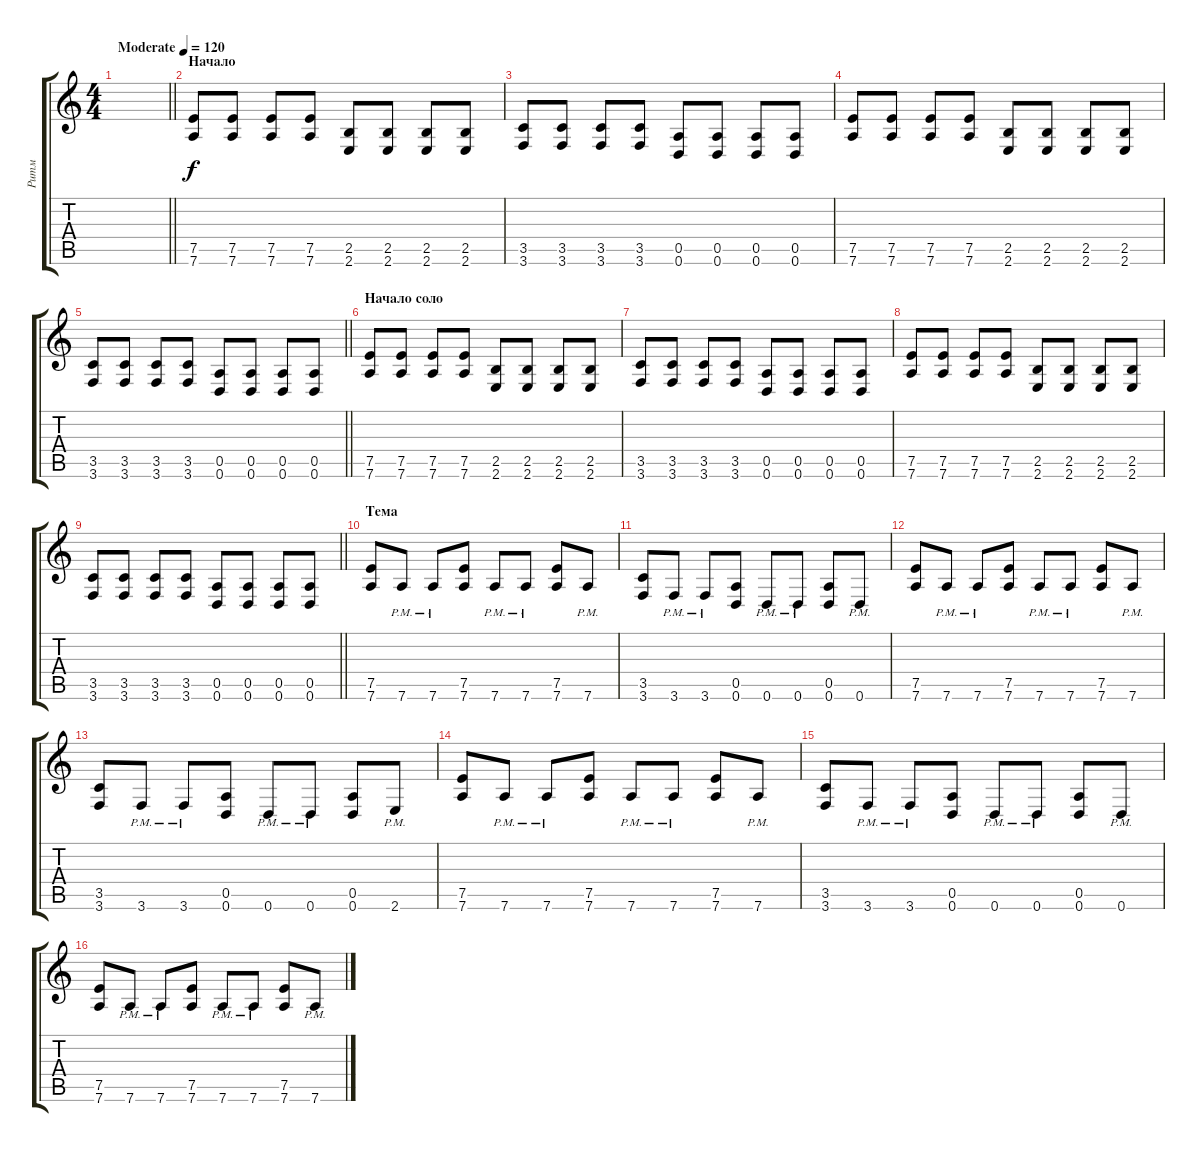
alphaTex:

\track ("Ритм" "Ритм") {instrument distortionguitar}
\staff {score tabs}
\tuning (E4 B3 G3 D3 A2 D2) {hide}
\ts (4 4)
\tempo (120 "Moderate")
\clef g2
\barLineRight lightlight
\ks c
|
\section ("" "Начало")
(7.5 7.6).8 (7.5 7.6).8 (7.5 7.6).8 (7.5 7.6).8 (2.5 2.6).8 (2.5 2.6).8 (2.5 2.6).8 (2.5 2.6).8 |
(3.5 3.6).8 (3.5 3.6).8 (3.5 3.6).8 (3.5 3.6).8 (0.5 0.6).8 (0.5 0.6).8 (0.5 0.6).8 (0.5 0.6).8 |
(7.5 7.6).8 (7.5 7.6).8 (7.5 7.6).8 (7.5 7.6).8 (2.5 2.6).8 (2.5 2.6).8 (2.5 2.6).8 (2.5 2.6).8 |
\barLineRight lightlight
(3.5 3.6).8 (3.5 3.6).8 (3.5 3.6).8 (3.5 3.6).8 (0.5 0.6).8 (0.5 0.6).8 (0.5 0.6).8 (0.5 0.6).8 |
\section ("" "Начало соло")
(7.5 7.6).8 (7.5 7.6).8 (7.5 7.6).8 (7.5 7.6).8 (2.5 2.6).8 (2.5 2.6).8 (2.5 2.6).8 (2.5 2.6).8 |
(3.5 3.6).8 (3.5 3.6).8 (3.5 3.6).8 (3.5 3.6).8 (0.5 0.6).8 (0.5 0.6).8 (0.5 0.6).8 (0.5 0.6).8 |
(7.5 7.6).8 (7.5 7.6).8 (7.5 7.6).8 (7.5 7.6).8 (2.5 2.6).8 (2.5 2.6).8 (2.5 2.6).8 (2.5 2.6).8 |
\barLineRight lightlight
(3.5 3.6).8 (3.5 3.6).8 (3.5 3.6).8 (3.5 3.6).8 (0.5 0.6).8 (0.5 0.6).8 (0.5 0.6).8 (0.5 0.6).8 |
\section ("" "Тема")
(7.5 7.6).8 7.6{pm}.8 7.6{pm}.8 (7.5 7.6).8 7.6{pm}.8 7.6{pm}.8 (7.5 7.6).8 7.6{pm}.8 |
(3.5 3.6).8 3.6{pm}.8 3.6{pm}.8 (0.5 0.6).8 0.6{pm}.8 0.6{pm}.8 (0.5 0.6).8 0.6{pm}.8 |
(7.5 7.6).8 7.6{pm}.8 7.6{pm}.8 (7.5 7.6).8 7.6{pm}.8 7.6{pm}.8 (7.5 7.6).8 7.6{pm}.8 |
(3.5 3.6).8 3.6{pm}.8 3.6{pm}.8 (0.5 0.6).8 0.6{pm}.8 0.6{pm}.8 (0.5 0.6).8 2.6{pm}.8 |
(7.5 7.6).8 7.6{pm}.8 7.6{pm}.8 (7.5 7.6).8 7.6{pm}.8 7.6{pm}.8 (7.5 7.6).8 7.6{pm}.8 |
(3.5 3.6).8 3.6{pm}.8 3.6{pm}.8 (0.5 0.6).8 0.6{pm}.8 0.6{pm}.8 (0.5 0.6).8 0.6{pm}.8 |
(7.5 7.6).8 7.6{pm}.8 7.6{pm}.8 (7.5 7.6).8 7.6{pm}.8 7.6{pm}.8 (7.5 7.6).8 7.6{pm}.8
